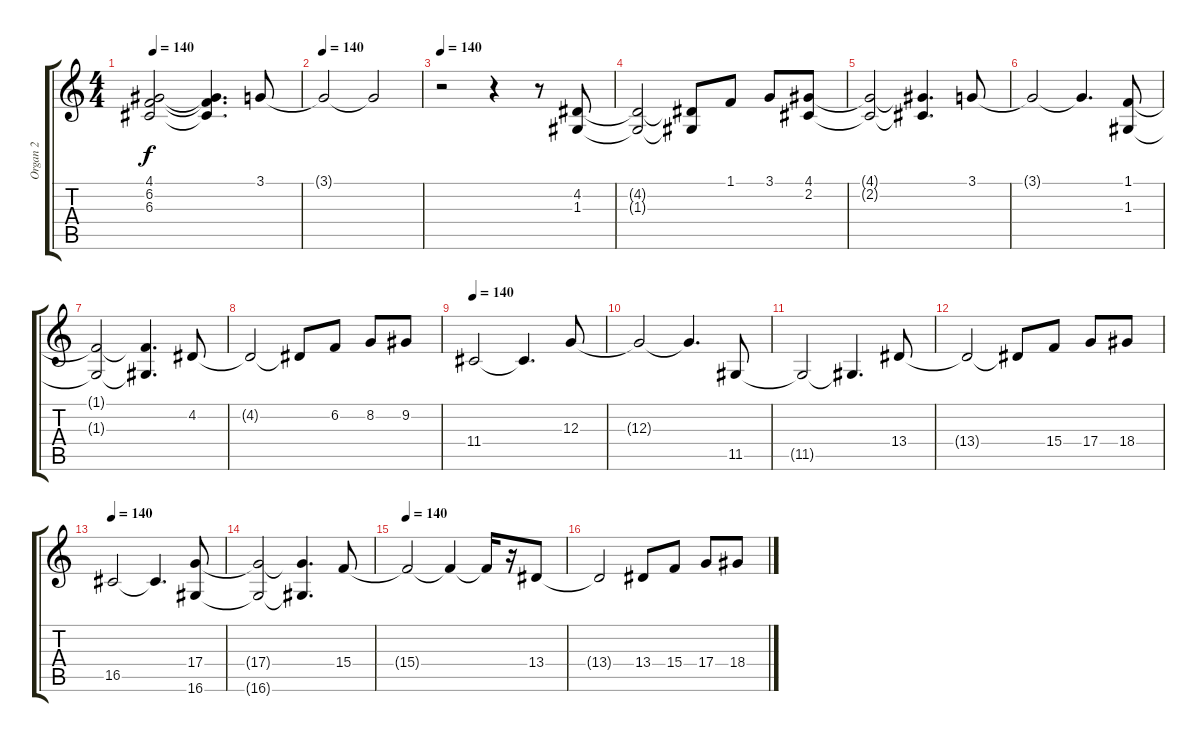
\track ("Organ 2" "Organ 2") {instrument percussiveorgan}
\staff {score tabs}
\tuning (E4 B3 G3 D3 A2 E2) {hide}
\ts (4 4)
\tempo 140
\clef g2
\ks c
(4.1 6.2 6.3).2{dy f} (4.1{t} 6.2{t} 6.3{t}).4{d} 3.1.8 |
\tempo 140
3.1{t}.2 3.1{t}.2 |
\tempo 140
r.2 r.4 r.8 (4.2 1.3).8 |
(4.2{t} 1.3{t}).2 (4.2{t} 1.3{t}).8 1.1.8 3.1.8 (4.1 2.2).8 |
(4.1{t} 2.2{t}).2 (4.1{t} 2.2{t}).4{d} 3.1.8 |
3.1{t}.2 3.1{t}.4{d} (1.1 1.3).8 |
(1.1{t} 1.3{t}).2 (1.1{t} 1.3{t}).4{d} 4.2.8 |
4.2{t}.2 4.2{t}.8 6.2.8 8.2.8 9.2.8 |
\tempo 140
11.4.2 11.4{t}.4{d} 12.3.8 |
12.3{t}.2 12.3{t}.4{d} 11.5.8 |
11.5{t}.2 11.5{t}.4{d} 13.4.8 |
13.4{t}.2 13.4{t}.8 15.4.8 17.4.8 18.4.8 |
\tempo 140
16.5.2 16.5{t}.4{d} (17.4 16.6).8 |
(17.4{t} 16.6{t}).2 (17.4{t} 16.6{t}).4{d} 15.4.8 |
\tempo 140
15.4{t}.2 15.4{t}.4 15.4{t}.16 r.16 13.4.8 |
13.4{t}.2 13.4.8 15.4.8 17.4.8 18.4.8
